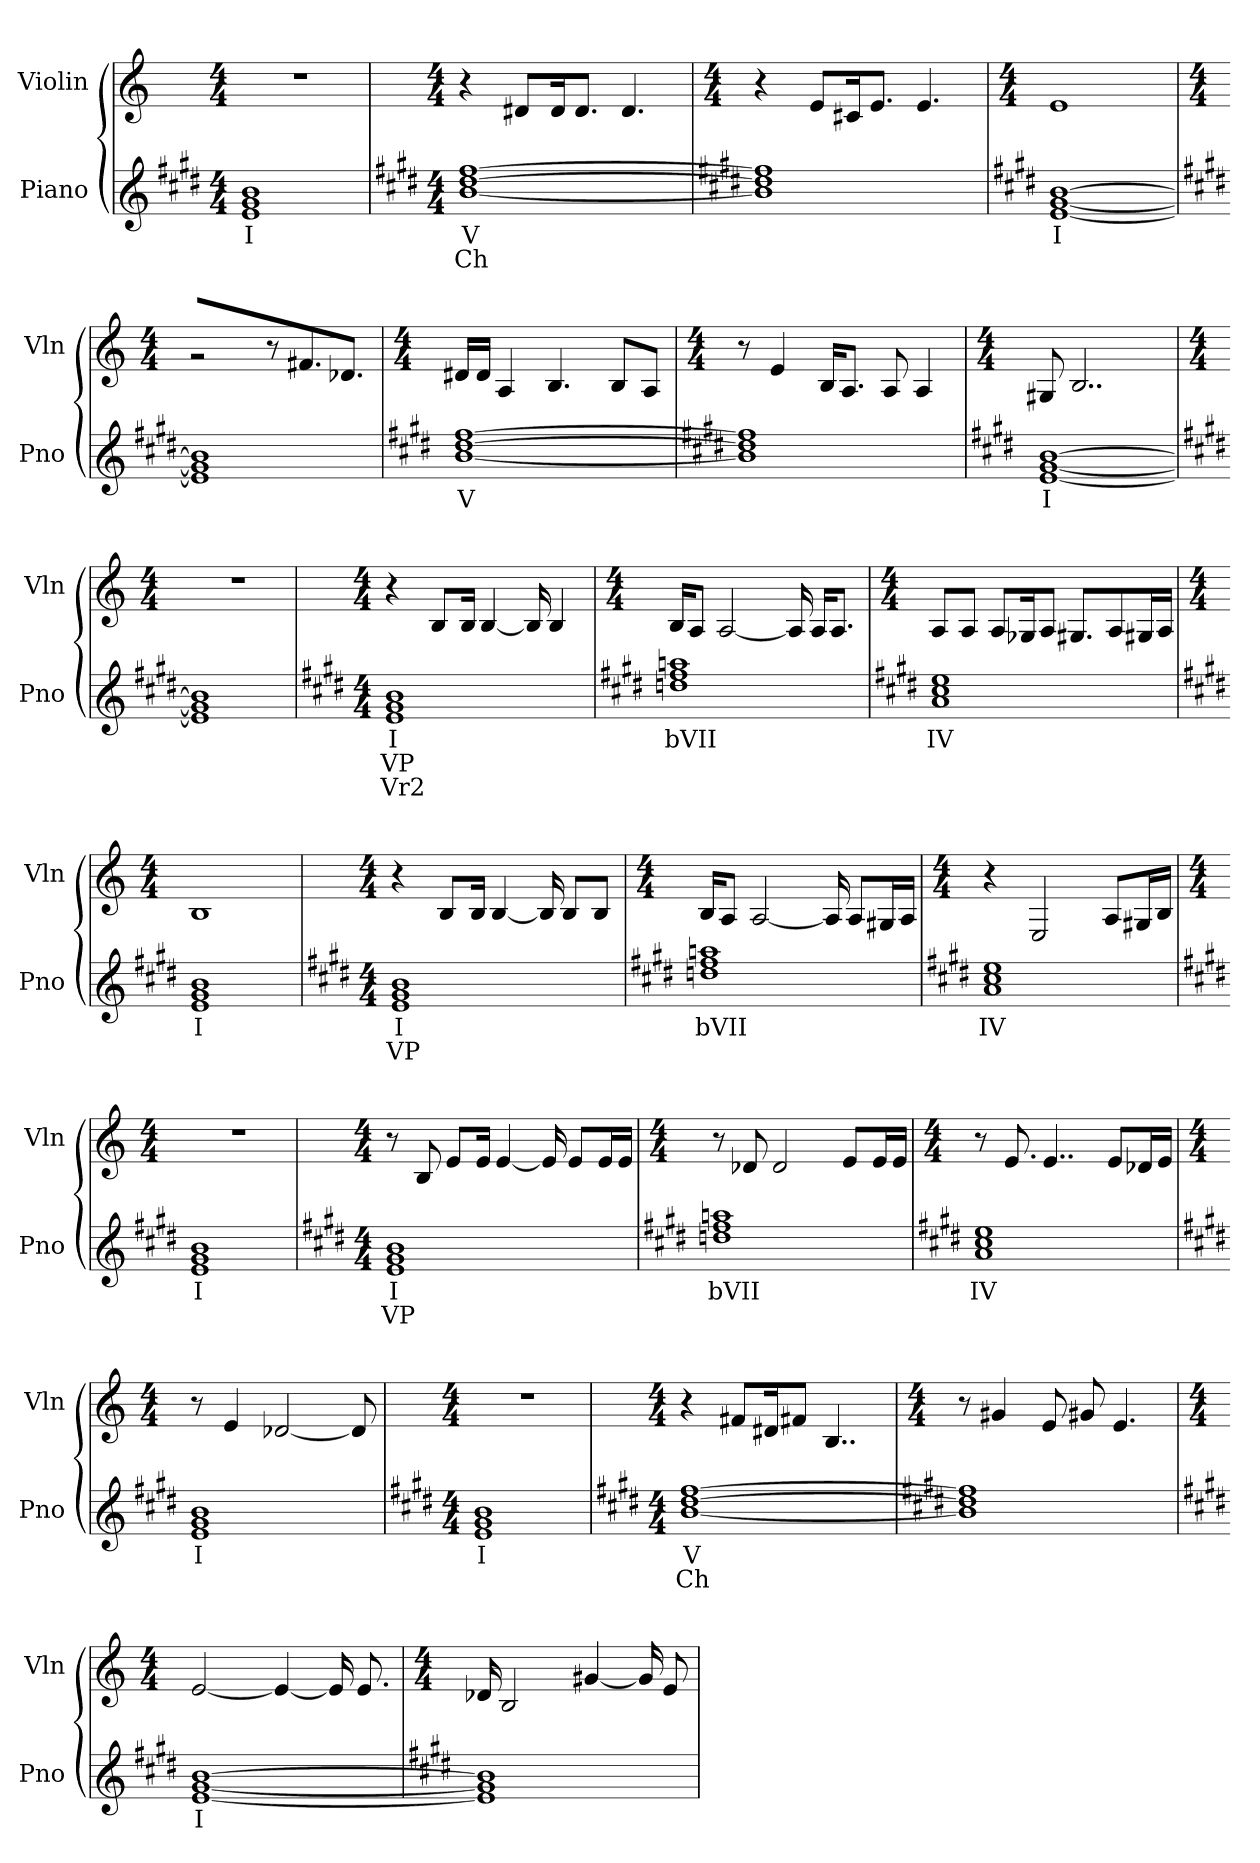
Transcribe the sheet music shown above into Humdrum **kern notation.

**kern	**text	**text	**text	**kern
*part2	*part2	*part2	*part2	*part1
*staff2	*staff2	*staff2	*staff2	*staff1
*I"Piano	*	*	*	*I"Violin
*I'Pno	*	*	*	*I'Vln
*k[f#c#g#d#]	*	*	*	*
*E:	*	*	*	*
*M4/4	*	*	*	*M4/4
=	=	=	=	=
1e 1g# 1b	I	.	.	1r
=	=	=	=	=
*k[f#c#g#d#]	*	*	*	*
*E:	*	*	*	*
*M4/4	*	*	*	*M4/4
[1b [1dd# [1ff#	V	Ch	.	4r
.	.	.	.	8d#XL
.	.	.	.	16d#K
.	.	.	.	8.d#J
.	.	.	.	4.d#
=	=	=	=	=
*k[f#c#g#d#]	*	*	*	*
*E:	*	*	*	*
*	*	*	*	*M4/4
1b] 1dd#] 1ff#]	.	.	.	4r
.	.	.	.	8eL
.	.	.	.	16c#XK
.	.	.	.	8.eJ
.	.	.	.	4.e
=	=	=	=	=
*k[f#c#g#d#]	*	*	*	*
*E:	*	*	*	*
*	*	*	*	*M4/4
[1e [1g# [1b	I	.	.	1e
=	=	=	=	=
*k[f#c#g#d#]	*	*	*	*
*E:	*	*	*	*
*	*	*	*	*M4/4
1e] 1g#] 1b]	.	.	.	2r
.	.	.	.	8r
.	.	.	.	8.f#X
.	.	.	.	8.d-XJ
=	=	=	=	=
*k[f#c#g#d#]	*	*	*	*
*E:	*	*	*	*
*	*	*	*	*M4/4
[1b [1dd# [1ff#	V	.	.	16d#XLL
.	.	.	.	16d#JJ
.	.	.	.	4A
.	.	.	.	4.B
.	.	.	.	8BL
.	.	.	.	8AJ
=	=	=	=	=
*k[f#c#g#d#]	*	*	*	*
*E:	*	*	*	*
*	*	*	*	*M4/4
1b] 1dd#] 1ff#]	.	.	.	8r
.	.	.	.	4e
.	.	.	.	16BKL
.	.	.	.	8.AJ
.	.	.	.	8A
.	.	.	.	4A
=	=	=	=	=
*k[f#c#g#d#]	*	*	*	*
*E:	*	*	*	*
*	*	*	*	*M4/4
[1e [1g# [1b	I	.	.	8G#X
.	.	.	.	2..B
=	=	=	=	=
*k[f#c#g#d#]	*	*	*	*
*E:	*	*	*	*
*	*	*	*	*M4/4
1e] 1g#] 1b]	.	.	.	1r
=	=	=	=	=
*k[f#c#g#d#]	*	*	*	*
*E:	*	*	*	*
*M4/4	*	*	*	*M4/4
1e 1g# 1b	I	VP	Vr2	4r
.	.	.	.	8BL
.	.	.	.	16BJk
.	.	.	.	[4B
.	.	.	.	16B]
.	.	.	.	4B
=	=	=	=	=
*k[f#c#g#d#]	*	*	*	*
*E:	*	*	*	*
*	*	*	*	*M4/4
1ddn 1ff# 1aan	bVII	.	.	16BKL
.	.	.	.	8AJ
.	.	.	.	[2A
.	.	.	.	16A]
.	.	.	.	16AKL
.	.	.	.	8.AJ
=	=	=	=	=
*k[f#c#g#d#]	*	*	*	*
*E:	*	*	*	*
*	*	*	*	*M4/4
1a 1cc# 1ee	IV	.	.	8AL
.	.	.	.	8AJ
.	.	.	.	8AL
.	.	.	.	16G-XK
.	.	.	.	8AJ
.	.	.	.	8.G#XL
.	.	.	.	8A
.	.	.	.	16G#XL
.	.	.	.	16AJJ
=	=	=	=	=
*k[f#c#g#d#]	*	*	*	*
*E:	*	*	*	*
*	*	*	*	*M4/4
1e 1g# 1b	I	.	.	1B
=	=	=	=	=
*k[f#c#g#d#]	*	*	*	*
*E:	*	*	*	*
*M4/4	*	*	*	*M4/4
1e 1g# 1b	I	VP	.	4r
.	.	.	.	8BL
.	.	.	.	16BJk
.	.	.	.	[4B
.	.	.	.	16B]
.	.	.	.	8BL
.	.	.	.	8BJ
=	=	=	=	=
*k[f#c#g#d#]	*	*	*	*
*E:	*	*	*	*
*	*	*	*	*M4/4
1ddn 1ff# 1aan	bVII	.	.	16BKL
.	.	.	.	8AJ
.	.	.	.	[2A
.	.	.	.	16A]
.	.	.	.	8AL
.	.	.	.	16G#XL
.	.	.	.	16AJJ
=	=	=	=	=
*k[f#c#g#d#]	*	*	*	*
*E:	*	*	*	*
*	*	*	*	*M4/4
1a 1cc# 1ee	IV	.	.	4r
.	.	.	.	2E
.	.	.	.	8AL
.	.	.	.	16G#XL
.	.	.	.	16BJJ
=	=	=	=	=
*k[f#c#g#d#]	*	*	*	*
*E:	*	*	*	*
*	*	*	*	*M4/4
1e 1g# 1b	I	.	.	1r
=	=	=	=	=
*k[f#c#g#d#]	*	*	*	*
*E:	*	*	*	*
*M4/4	*	*	*	*M4/4
1e 1g# 1b	I	VP	.	8r
.	.	.	.	8B
.	.	.	.	8eL
.	.	.	.	16eJk
.	.	.	.	[4e
.	.	.	.	16e]
.	.	.	.	8eL
.	.	.	.	16eL
.	.	.	.	16eJJ
=	=	=	=	=
*k[f#c#g#d#]	*	*	*	*
*E:	*	*	*	*
*	*	*	*	*M4/4
1ddn 1ff# 1aan	bVII	.	.	8r
.	.	.	.	8d-X
.	.	.	.	2d-
.	.	.	.	8eL
.	.	.	.	16eL
.	.	.	.	16eJJ
=	=	=	=	=
*k[f#c#g#d#]	*	*	*	*
*E:	*	*	*	*
*	*	*	*	*M4/4
1a 1cc# 1ee	IV	.	.	8r
.	.	.	.	8.e
.	.	.	.	4..e
.	.	.	.	8eL
.	.	.	.	16d-XL
.	.	.	.	16eJJ
=	=	=	=	=
*k[f#c#g#d#]	*	*	*	*
*E:	*	*	*	*
*	*	*	*	*M4/4
1e 1g# 1b	I	.	.	8r
.	.	.	.	4e
.	.	.	.	[2d-X
.	.	.	.	8d-]
=	=	=	=	=
*k[f#c#g#d#]	*	*	*	*
*E:	*	*	*	*
*M4/4	*	*	*	*M4/4
1e 1g# 1b	I	.	.	1r
=	=	=	=	=
*k[f#c#g#d#]	*	*	*	*
*E:	*	*	*	*
*M4/4	*	*	*	*M4/4
[1b [1dd# [1ff#	V	Ch	.	4r
.	.	.	.	8f#XL
.	.	.	.	16d#XK
.	.	.	.	8f#XJ
.	.	.	.	4..B
=	=	=	=	=
*k[f#c#g#d#]	*	*	*	*
*E:	*	*	*	*
*	*	*	*	*M4/4
1b] 1dd#] 1ff#]	.	.	.	8r
.	.	.	.	4g#X
.	.	.	.	8e
.	.	.	.	8g#X
.	.	.	.	4.e
=	=	=	=	=
*k[f#c#g#d#]	*	*	*	*
*E:	*	*	*	*
*	*	*	*	*M4/4
[1e [1g# [1b	I	.	.	[2e
.	.	.	.	4e_
.	.	.	.	16e]
.	.	.	.	8.e
=	=	=	=	=
*k[f#c#g#d#]	*	*	*	*
*E:	*	*	*	*
*	*	*	*	*M4/4
1e] 1g#] 1b]	.	.	.	16d-X
.	.	.	.	2B
.	.	.	.	[4g#X
.	.	.	.	16g#]
.	.	.	.	8e
=	=	=	=	=
*-	*-	*-	*-	*-
